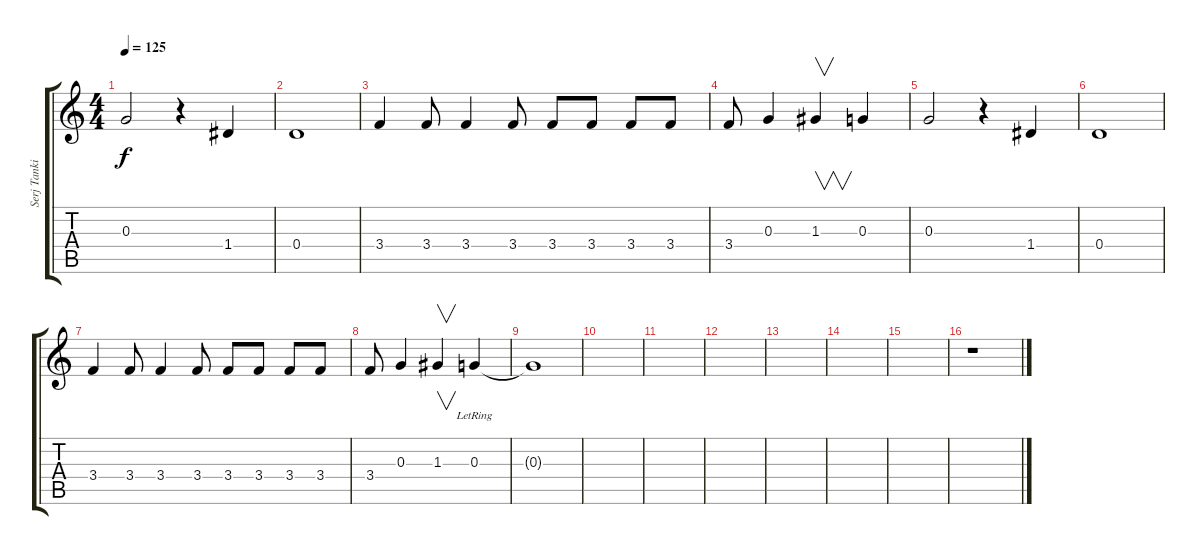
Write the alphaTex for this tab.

\track ("Serj Tankian:Voice" "Serj Tanki") {instrument electricbasspick}
\staff {score tabs}
\tuning (E4 B3 G3 D3 A2 E2) {hide}
\ts (4 4)
\tempo 125
\clef g2
\ks c
0.3.2{dy f} r.4 1.4.4 |
0.4.1 |
3.4.4 3.4.8 3.4.4 3.4.8 3.4.8 3.4.8 3.4.8 3.4.8 |
3.4.8 0.3.4 1.3.4{v} 0.3.4 |
0.3.2 r.4 1.4.4 |
0.4.1 |
3.4.4 3.4.8 3.4.4 3.4.8 3.4.8 3.4.8 3.4.8 3.4.8 |
3.4.8 0.3.4 1.3.4{v} 0.3{lr}.4 |
0.3{t}.1 |
|
|
|
|
|
|
r.1
